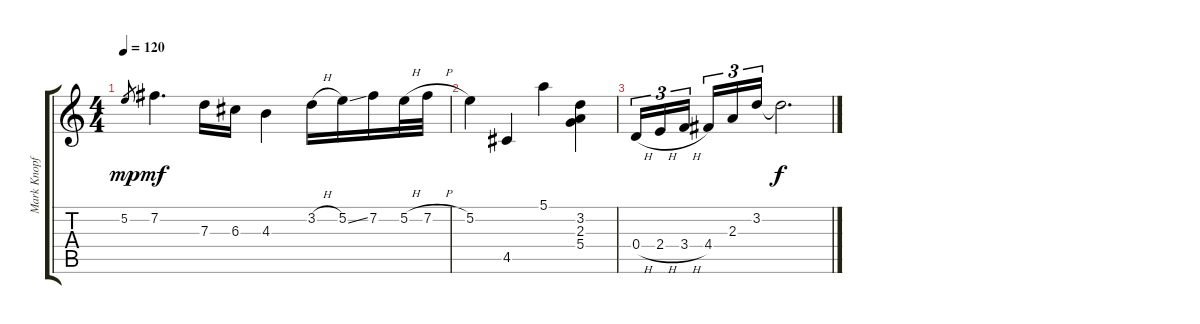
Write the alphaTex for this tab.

\track ("Mark Knopfler Lead" "Mark Knopf") {instrument acousticguitarnylon}
\staff {score tabs}
\tuning (E4 B3 G3 D3 A2 E2) {hide}
\ts (4 4)
\tempo 120
\clef g2
\ks c
5.2.8{gr dy mp} 7.2.4{d dy mf} 7.3.16 6.3.16 4.3.4 3.2{h}.16 5.2{ss}.16 7.2.16 5.2{h}.32 7.2{h}.32 |
5.2.4 4.5.4 5.1.4 (3.2 2.3 5.4).4 |
0.4{h}.16{tu (3 2)} 2.4{h}.16{tu (3 2)} 3.4{h}.16{tu (3 2) beam splitsecondary} 4.4.16{tu (3 2)} 2.3.16{tu (3 2)} 3.2.16{tu (3 2)} 3.2{t}.2{d dy f}
